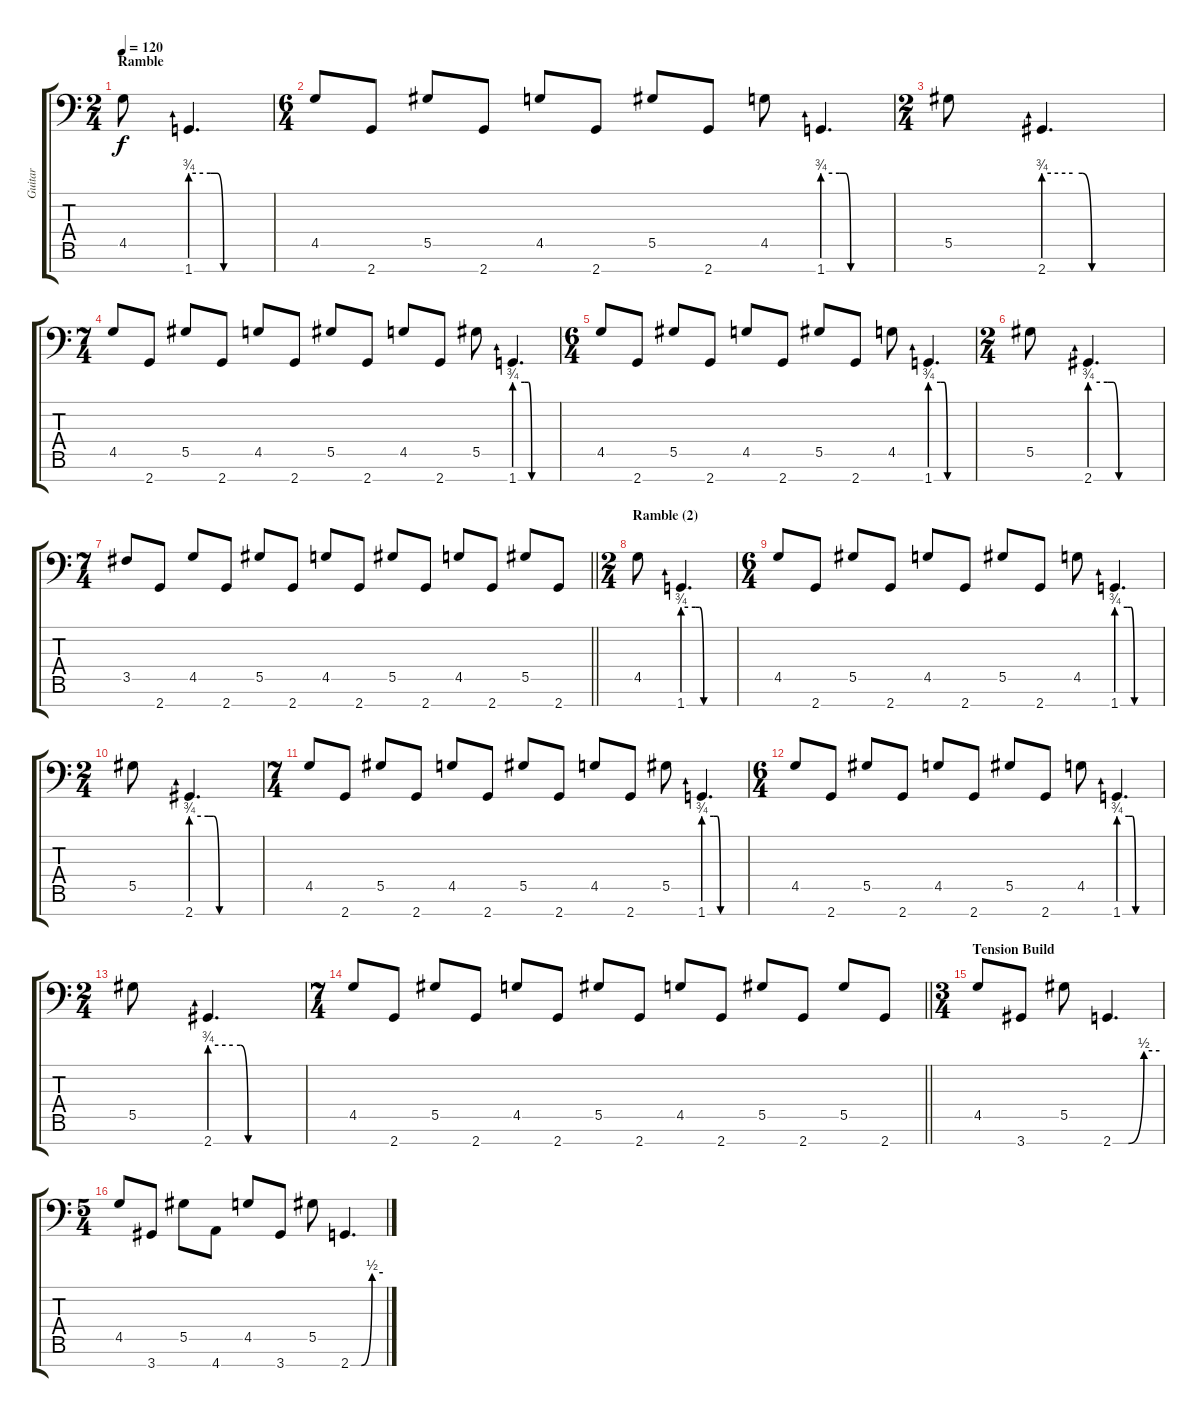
\track ("Guitar" "Guitar") {instrument distortionguitar}
\staff {score tabs}
\tuning (Bb3 Gb3 Db3 Ab2 Eb2 Bb1 F1) {hide}
\ts (2 4)
\section ("" "Ramble")
\tempo 120
\clef f4
\ks c
4.5.8{dy f} 1.7{be (custom 0 3 15 3 20 3 25 0 30 0 60 0)}.4{d} |
\ts (6 4)
4.5.8 2.7.8 5.5.8 2.7.8 4.5.8 2.7.8 5.5.8 2.7.8 4.5.8 1.7{be (custom 0 3 15 3 20 3 25 0 30 0 60 0)}.4{d} |
\ts (2 4)
5.5.8 2.7{be (custom 0 3 15 3 20 3 25 0 30 0 60 0)}.4{d} |
\ts (7 4)
4.5.8 2.7.8 5.5.8 2.7.8 4.5.8 2.7.8 5.5.8 2.7.8 4.5.8 2.7.8 5.5.8 1.7{be (custom 0 3 15 3 20 3 25 0 30 0 60 0)}.4{d} |
\ts (6 4)
4.5.8 2.7.8 5.5.8 2.7.8 4.5.8 2.7.8 5.5.8 2.7.8 4.5.8 1.7{be (custom 0 3 15 3 20 3 25 0 30 0 60 0)}.4{d} |
\ts (2 4)
5.5.8 2.7{be (custom 0 3 15 3 20 3 25 0 30 0 60 0)}.4{d} |
\ts (7 4)
\barLineRight lightlight
3.5.8 2.7.8 4.5.8 2.7.8 5.5.8 2.7.8 4.5.8 2.7.8 5.5.8 2.7.8 4.5.8 2.7.8 5.5.8 2.7.8 |
\ts (2 4)
\section ("" "Ramble (2)")
4.5.8 1.7{be (custom 0 3 15 3 20 3 25 0 30 0 60 0)}.4{d} |
\ts (6 4)
4.5.8 2.7.8 5.5.8 2.7.8 4.5.8 2.7.8 5.5.8 2.7.8 4.5.8 1.7{be (custom 0 3 15 3 20 3 25 0 30 0 60 0)}.4{d} |
\ts (2 4)
5.5.8 2.7{be (custom 0 3 15 3 20 3 25 0 30 0 60 0)}.4{d} |
\ts (7 4)
4.5.8 2.7.8 5.5.8 2.7.8 4.5.8 2.7.8 5.5.8 2.7.8 4.5.8 2.7.8 5.5.8 1.7{be (custom 0 3 15 3 20 3 25 0 30 0 60 0)}.4{d} |
\ts (6 4)
4.5.8 2.7.8 5.5.8 2.7.8 4.5.8 2.7.8 5.5.8 2.7.8 4.5.8 1.7{be (custom 0 3 15 3 20 3 25 0 30 0 60 0)}.4{d} |
\ts (2 4)
5.5.8 2.7{be (custom 0 3 15 3 20 3 25 0 30 0 60 0)}.4{d} |
\ts (7 4)
\barLineRight lightlight
4.5.8 2.7.8 5.5.8 2.7.8 4.5.8 2.7.8 5.5.8 2.7.8 4.5.8 2.7.8 5.5.8 2.7.8 5.5.8 2.7.8 |
\ts (3 4)
\section ("" "Tension Build")
4.5.8 3.7.8 5.5.8 2.7{be (custom 0 0 20 0 40 2 60 2)}.4{d} |
\ts (5 4)
4.5.8 3.7.8 5.5.8 4.7.8 4.5.8 3.7.8 5.5.8 2.7{be (custom 0 0 20 0 40 2 60 2)}.4{d}
